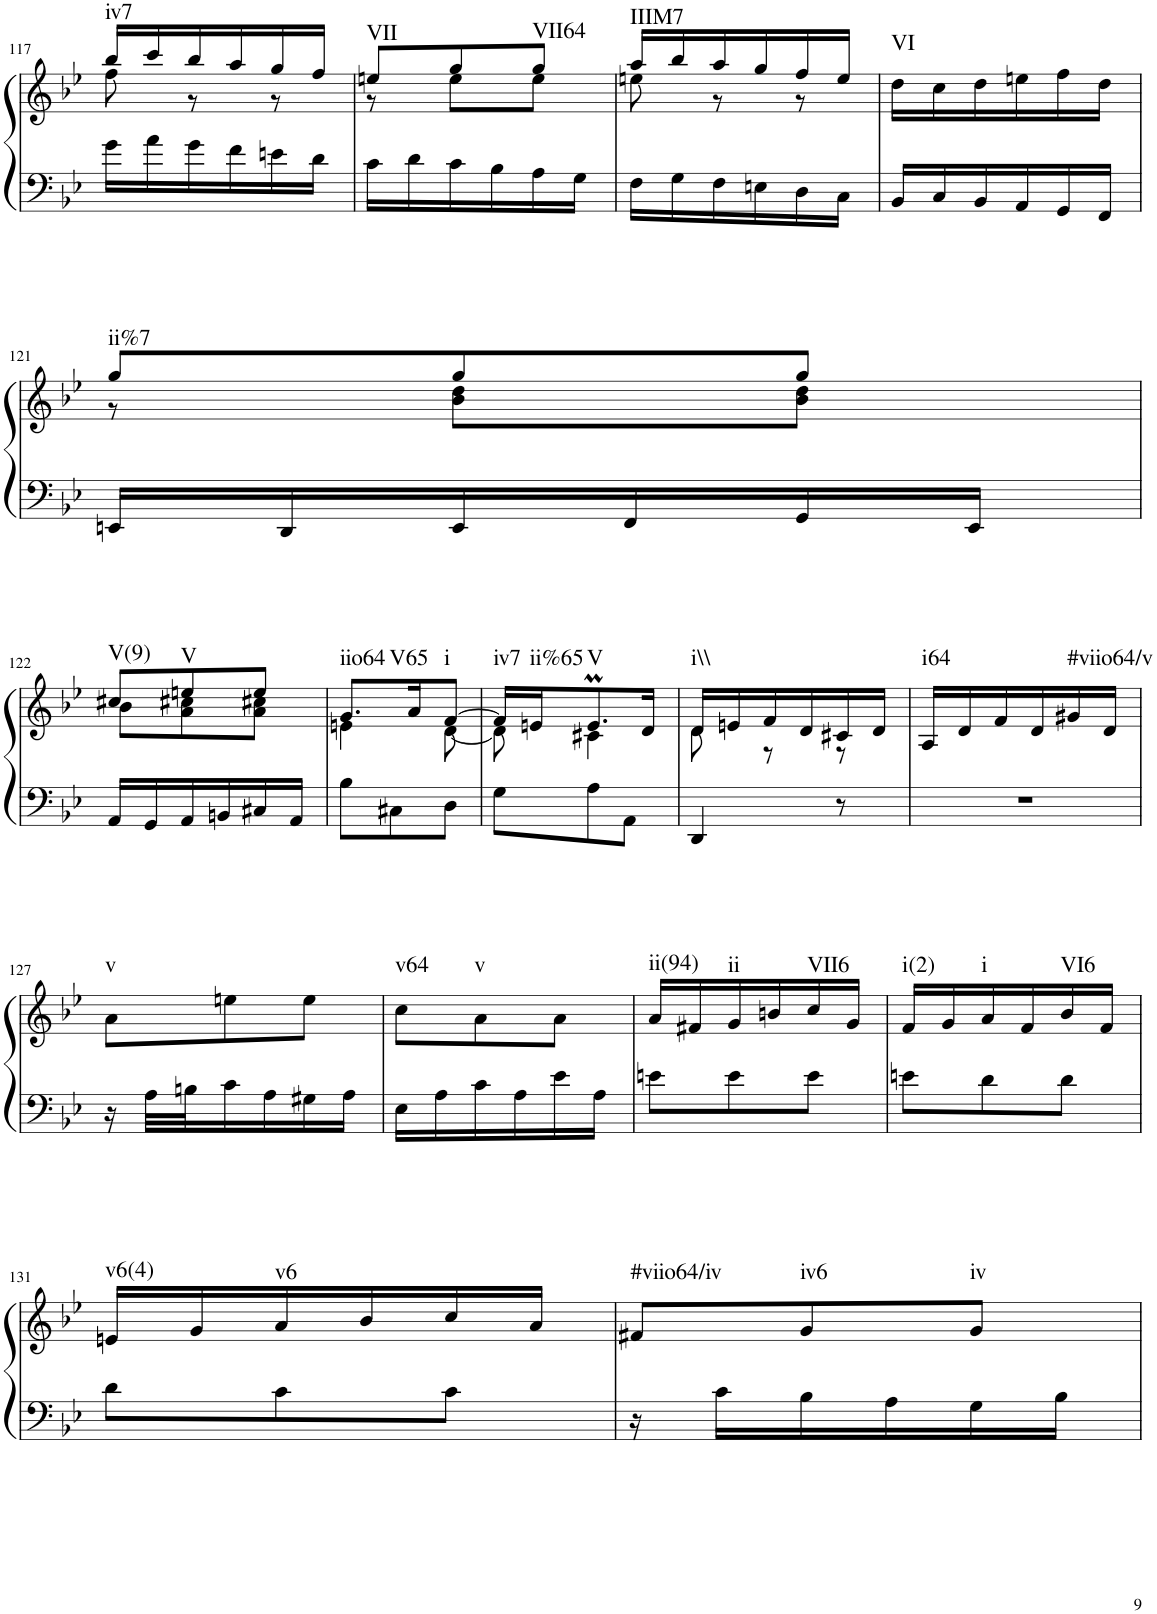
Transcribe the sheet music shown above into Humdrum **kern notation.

**kern	**kern	**harte
*part1	*part1	*part1
*staff2	*staff1	*
*I"unbenannt1	*	*
!!LO:PB:g=z
*clefF4	*clefG2	*
*k[b-e-]	*k[b-e-]	*
*M3/8	*M3/8	*
=117	=117	=117
*	*^	*
!	!	!	!LO:H:kt=iv7
16g\LL	16bb-/LL	8ff\	N
16a\	16ccc/	.	.
16g\	16bb-/	8r	.
16f\	16aa/	.	.
16en\	16gg/	8r	.
16d\JJ	16ff/JJ	.	.
=118	=118	=118	=118
!	!	!	!LO:H:kt=VII
16c\LL	8een/L	8r	N
16d\	.	.	.
16c\	8gg/	8ee\L	.
16B-\	.	.	.
!	!	!	!LO:H:kt=VII64
16A\	8gg/J	8ee\J	N
16G\JJ	.	.	.
=119	=119	=119	=119
!	!	!	!LO:H:kt=IIIM7
16F\LL	16aa/LL	8een\	N
16G\	16bb-/	.	.
16F\	16aa/	8r	.
16En\	16gg/	.	.
16D\	16ff/	8r	.
16C\JJ	16ee/JJ	.	.
*	*v	*v	*
=120	=120	=120
!	!	!LO:H:kt=VI
16BB-/LL	16dd\LL	N
16C/	16cc\	.
16BB-/	16dd\	.
16AA/	16een\	.
16GG/	16ff\	.
16FF/JJ	16dd\JJ	.
!!LO:LB:g=z
=121	=121	=121
*	*^	*
!	!	!	!LO:H:kt=ii%7
16EEn/LL	8gg/L	8r	N
16DD/	.	.	.
16EE/	8gg/	8b-\ 8dd\L	.
16FF/	.	.	.
16GG/	8gg/J	8b-\ 8dd\J	.
16EE/JJ	.	.	.
!!LO:LB:g=z	!!
=122	=122	=122	=122
!	!	!	!LO:H:kt=V(9)
16AA/LL	8cc#X/L	8b-\L	N
16GG/	.	.	.
!	!	!	!LO:H:kt=V
16AA/	8een/	8a\ 8cc#X\	N
16BBn/	.	.	.
16C#X/	8ee/J	8a\ 8cc#X\J	.
16AA/JJ	.	.	.
=123	=123	=123	=123
!	!	!	!LO:H:n=1:kt=iio64
!	!	!	!LO:H:n=2:kt=V65
8B-\L	8.g/L	4en\	N N
8C#X\	.	.	.
.	16a/K	.	.
!	!	!	!LO:H:kt=i
8D\J	[8f/J	[8d\	N
=124	=124	=124	=124
!	!	!	!LO:H:kt=iv7
8G\L	16f/LL]	8d\]	N
!	!	!	!LO:H:kt=ii%65
.	16en/J	.	N
!	!	!	!LO:H:kt=V
8A\	8.em/	4c#X\	N
8AA\J	.	.	.
.	16d/Jk	.	.
=125	=125	=125	=125
!	!	!	!LO:H:kt=i\\
4DD/	16d/LL	8d\	N
.	16en/	.	.
.	16f/	8r	.
.	16d/	.	.
8r	16c#X/	8r	.
.	16d/JJ	.	.
*	*v	*v	*
=126	=126	=126
!	!	!LO:H:kt=i64
4.r	16A/LL	N
.	16d/	.
.	16f/	.
.	16d/	.
!	!	!LO:H:kt=#viio64/v
.	16g#X/	N
.	16d/JJ	.
!!LO:LB:g=z
=127	=127	=127
!	!	!LO:H:kt=v
16r	8a\L	N
32A\LLL	.	.
32Bn\J	.	.
16c\	8een\	.
16A\	.	.
16G#X\	8ee\J	.
16A\JJ	.	.
=128	=128	=128
!	!	!LO:H:kt=v64
16E-\LL	8cc\L	N
16A\	.	.
!	!	!LO:H:kt=v
16c\	8a\	N
16A\	.	.
16e-\	8a\J	.
16A\JJ	.	.
=129	=129	=129
!	!	!LO:H:kt=ii(94)
8en\L	16a/LL	N
.	16f#X/	.
!	!	!LO:H:kt=ii
8e\	16g/	N
.	16bn/	.
!	!	!LO:H:kt=VII6
8e\J	16cc/	N
.	16g/JJ	.
=130	=130	=130
!	!	!LO:H:kt=i(2)
8en\L	16f/LL	N
.	16g/	.
!	!	!LO:H:kt=i
8d\	16a/	N
.	16f/	.
!	!	!LO:H:kt=VI6
8d\J	16b-/	N
.	16f/JJ	.
!!LO:LB:g=z
=131	=131	=131
!	!	!LO:H:kt=v6(4)
8d\L	16en/LL	N
.	16g/	.
!	!	!LO:H:kt=v6
8c\	16a/	N
.	16b-/	.
8c\J	16cc/	.
.	16a/JJ	.
=132	=132	=132
!	!	!LO:H:kt=#viio64/iv
16r	8f#X/L	N
16c\LL	.	.
!	!	!LO:H:kt=iv6
16B-\	8g/	N
16A\	.	.
!	!	!LO:H:kt=iv
16G\	8g/J	N
16B-\JJ	.	.
=	=	=
*-	*-	*-
